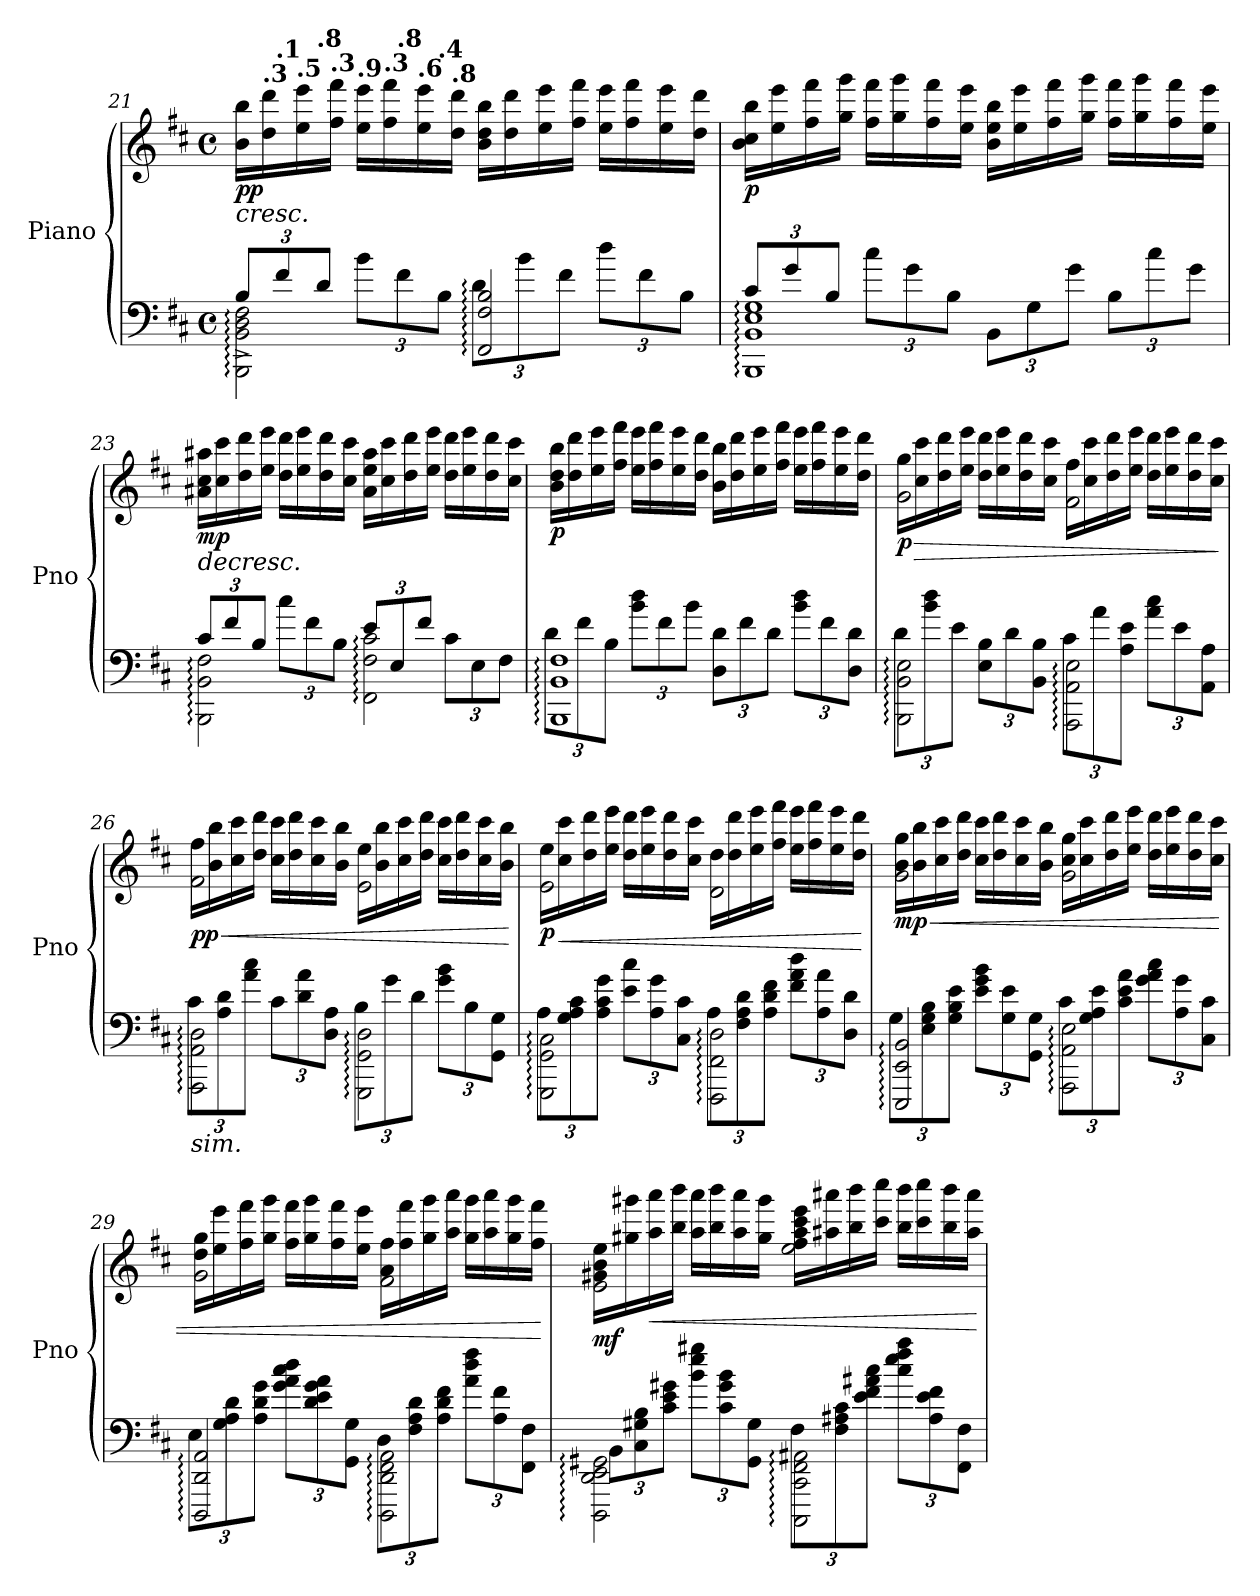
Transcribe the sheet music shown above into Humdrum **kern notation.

**kern	**kern	**dynam
*part1	*part1	*part1
*staff2	*staff1	*staff1/2
*I"Piano	*	*
*I'Pno	*	*
!!LO:PB:g=z
*clefF4	*clefG2	*
*k[f#c#]	*k[f#c#]	*
*D:	*D:	*
*M4/4	*M4/4	*
*met(c)	*met(c)	*
*MM30	*MM30	*
=21	=21	=21
*^	*	*
*	*Xbrackettup	*	*
!	!	!LO:TX:a:i:t=sempre legato	!
!	!	!	!LO:HP:b
!	!	!	!LO:DY:n=1:b
*	*	*^	*
*	*	*	*^	*
*	*	*	*	*^	*
*	*	*	*	*	*^	*
2BBB\: 2BB\: 2D\: 2F#\:	12B^/L	16b\ 16bb\LL	12ryy	6ryy	3ryy	3ryy	< pp
*	*	*MM38	*	*	*	*	*
!	!	!LO:TX:a:B:t=.3	!	!	!	!	!
.	.	16dd\ 16ddd\	.	.	.	.	.
*	*	*MM40	*	*	*	*	*
!	!	!	!LO:TX:a:B:t=.1	!	!	!	!
.	12f#/	.	3%2ryy	.	.	.	.
*	*	*MM42	*	*	*	*	*
!	!	!LO:TX:a:B:t=.5	!	!	!	!	!
.	.	16ee\ 16eee\	.	.	.	.	.
*	*	*MM44	*	*	*	*	*
!	!	!	!	!LO:TX:a:B:t=.8	!	!	!
.	12d/J	.	.	3%2ryy	.	.	.
*	*	*MM46	*	*	*	*	*
!	!	!LO:TX:a:B:t=.3	!	!	!	!	!
.	.	16ff#\ 16fff#\JJ	.	.	.	.	.
*	*	*MM48	*	*	*	*	*
!	!	!LO:TX:a:B:t=.9	!	!	!	!	!
.	12b\L	16ee\ 16eee\LL	.	.	.	.	.
*	*	*MM52	*	*	*	*	*
!	!	!LO:TX:a:B:t=.3	!	!	!	!	!
.	.	16ff#\ 16fff#\	.	.	.	.	.
*	*	*MM52	*	*	*	*	*
!	!	!	!	!	!LO:TX:a:B:t=.8	!	!
.	12f#\	.	.	.	3%2ryy	12ryy	.
*	*	*MM54	*	*	*	*	*
!	!	!LO:TX:a:B:t=.6	!	!	!	!	!
.	.	16ee\ 16eee\	.	.	.	.	.
*	*	*MM56	*	*	*	*	*
!	!	!	!	!	!	!LO:TX:a:B:t=.4	!
.	12B\J	.	.	.	.	3..ryy	.
*	*	*MM56	*	*	*	*	*
!	!	!LO:TX:a:B:t=.8	!	!	!	!	!
.	.	16dd\ 16ddd\JJ	.	.	.	.	.
*	*	*MM60	*	*	*	*	*
2FF#/: 2F#/: 2B/:	12d:\L	16b\ 16dd\ 16bb\LL	.	.	.	.	.
.	.	16dd\ 16ddd\	.	.	.	.	.
.	12b\	.	.	.	.	.	.
.	.	16ee\ 16eee\	.	.	.	.	.
.	12f#\J	.	.	.	.	.	.
.	.	16ff#\ 16fff#\JJ	.	.	.	.	.
.	12dd\L	16ee\ 16eee\LL	6.ryy	.	.	.	.
.	.	16ff#\ 16fff#\	.	.	.	.	.
.	12f#\	.	.	6ryy	.	.	.
.	.	16ee\ 16eee\	.	.	.	.	.
.	12B\J	.	.	.	.	.	.
.	.	16dd\ 16ddd\JJ	.	.	.	.	.
=22	=22	=22	=22	=22	=22	=22	=22
!	!	!	!	!	!	!	!LO:DY:b
*	*	*v	*v	*v	*v	*v	*
1BBB: 1BB: 1E: 1G:	12c#/L	16b\ 16cc#\ 16bb\LL	p
.	.	16ee\ 16eee\	.
.	12g/	.	.
.	.	16ff#\ 16fff#\	.
.	12B/J	.	.
.	.	16gg\ 16ggg\JJ	.
.	12cc#\L	16ff#\ 16fff#\LL	.
.	.	16gg\ 16ggg\	.
.	12g\	.	.
.	.	16ff#\ 16fff#\	.
.	12B\J	.	.
.	.	16ee\ 16eee\JJ	.
.	12BB\L	16b\ 16ee\ 16bb\LL	.
.	.	16ee\ 16eee\	.
.	12G\	.	.
.	.	16ff#\ 16fff#\	.
.	12g\J	.	.
.	.	16gg\ 16ggg\JJ	.
.	12B\L	16ff#\ 16fff#\LL	.
.	.	16gg\ 16ggg\	.
.	12cc#\	.	.
.	.	16ff#\ 16fff#\	.
.	12g\J	.	.
.	.	16ee\ 16eee\JJ	.
*v	*v	*	*
.	.	[
!!LO:LB:g=z
=23	=23	=23
*^	*	*
!	!	!	!LO:HP:b
!	!	!	!LO:DY:n=1:b
2BBB\: 2BB\: 2F#\:	12c#/L	16a#X\ 16cc#\ 16aa#X\LL	> mp
.	.	16cc#\ 16ccc#\	.
.	12f#/	.	.
.	.	16dd\ 16ddd\	.
.	12B/J	.	.
.	.	16ee\ 16eee\JJ	.
.	12cc#\L	16dd\ 16ddd\LL	.
.	.	16ee\ 16eee\	.
.	12f#\	.	.
.	.	16dd\ 16ddd\	.
.	12B\J	.	.
.	.	16cc#\ 16ccc#\JJ	.
2FF#\: 2F#\: 2c#\:	12e/L	16a#\ 16ee\ 16aa#\LL	.
.	.	16cc#\ 16ccc#\	.
.	12E/	.	.
.	.	16dd\ 16ddd\	.
.	12f#/J	.	.
.	.	16ee\ 16eee\JJ	.
.	12c#\L	16dd\ 16ddd\LL	.
.	.	16ee\ 16eee\	.
.	12E\	.	.
.	.	16dd\ 16ddd\	.
.	12F#\J	.	.
.	.	16cc#\ 16ccc#\JJ	.
=24	=24	=24	=24
!	!	!	!LO:DY:b
1BBB: 1BB: 1F#:	12d\L	16b\ 16dd\ 16bb\LL	p
.	.	16dd\ 16ddd\	]
.	12f#\	.	.
.	.	16ee\ 16eee\	.
.	12B\J	.	.
.	.	16ff#\ 16fff#\JJ	.
.	12b\ 12dd\L	16ee\ 16eee\LL	.
.	.	16ff#\ 16fff#\	.
.	12f#\	.	.
.	.	16ee\ 16eee\	.
.	12b\J	.	.
.	.	16dd\ 16ddd\JJ	.
.	12D\ 12d\L	16b\ 16bb\LL	.
.	.	16dd\ 16ddd\	.
.	12f#\	.	.
.	.	16ee\ 16eee\	.
.	12d\J	.	.
.	.	16ff#\ 16fff#\JJ	.
.	12b\ 12dd\L	16ee\ 16eee\LL	.
.	.	16ff#\ 16fff#\	.
.	12f#\	.	.
.	.	16ee\ 16eee\	.
.	12D\ 12d\J	.	.
.	.	16dd\ 16ddd\JJ	.
!!LO:LB:g=z
=25	=25	=25	=25
!	!	!LO:N:n=1:head=open	!LO:HP:b
!	!	!	!LO:DY:n=1:b
2BBB\: 2BB\: 2E\:	12d\L	16g\ 16gg\LL	> p
.	.	16cc#\ 16ccc#\	.
.	12b\ 12dd\	.	.
.	.	16dd\ 16ddd\	.
.	12e\J	.	.
.	.	16ee\ 16eee\JJ	.
.	12E\ 12B\L	16dd\ 16ddd\LL	.
.	.	16ee\ 16eee\	.
.	12d\	.	.
.	.	16dd\ 16ddd\	.
.	12BB\ 12B\J	.	.
.	.	16cc#\ 16ccc#\JJ	.
!	!	!LO:N:n=1:head=open	!
2AAA\: 2AA\: 2E\:	12c#\L	16f#\ 16ff#\LL	.
.	.	16cc#\ 16ccc#\	.
.	12a\	.	.
.	.	16dd\ 16ddd\	.
.	12A\ 12e\J	.	.
.	.	16ee\ 16eee\JJ	.
.	12a\ 12cc#\L	16dd\ 16ddd\LL	.
.	.	16ee\ 16eee\	.
.	12e\	.	.
.	.	16dd\ 16ddd\	.
.	12AA\ 12A\J	.	.
.	.	16cc#\ 16ccc#\JJ	.
*v	*v	*	*
.	.	]
=26	=26	=26
*^	*	*
!LO:TX:b:i:t=sim.	!	!	!
!	!	!LO:N:n=1:head=open	!LO:HP:b
!	!	!	!LO:DY:n=1:b
2AAA\: 2AA\: 2D\:	12c#\L	16f#\ 16ff#\LL	< pp
.	.	16b\ 16bb\	.
.	12A\ 12d\	.	.
.	.	16cc#\ 16ccc#\	.
.	12a\ 12cc#\J	.	.
.	.	16dd\ 16ddd\JJ	.
.	12c#\L	16cc#\ 16ccc#\LL	.
.	.	16dd\ 16ddd\	.
.	12d\ 12a\	.	.
.	.	16cc#\ 16ccc#\	.
.	12D\ 12A\J	.	.
.	.	16b\ 16bb\JJ	.
!	!	!LO:N:n=1:head=open	!
2GGG\: 2GG\: 2D\:	12B\L	16e\ 16ee\LL	.
.	.	16b\ 16bb\	.
.	12g\	.	.
.	.	16cc#\ 16ccc#\	.
.	12d\J	.	.
.	.	16dd\ 16ddd\JJ	.
.	12g\ 12b\L	16cc#\ 16ccc#\LL	.
.	.	16dd\ 16ddd\	.
.	12B\	.	.
.	.	16cc#\ 16ccc#\	.
.	12GG\ 12G\J	.	.
.	.	16b\ 16bb\JJ	.
*v	*v	*	*
.	.	[
!!LO:LB:g=z
=27	=27	=27
*^	*	*
!	!	!LO:N:n=1:head=open	!LO:DY:b
2GGG\: 2GG\: 2C#\:	12A\L	16e\ 16ee\LL	p
!	!	!	!LO:HP:b
.	.	16cc#\ 16ccc#\	<
.	12G\ 12A\ 12c#\	.	.
.	.	16dd\ 16ddd\	.
.	12A\ 12c#\ 12g\J	.	.
.	.	16ee\ 16eee\JJ	.
.	12e\ 12cc#\L	16dd\ 16ddd\LL	.
.	.	16ee\ 16eee\	.
.	12A\ 12g\	.	.
.	.	16dd\ 16ddd\	.
.	12C#\ 12c#\J	.	.
.	.	16cc#\ 16ccc#\JJ	.
!	!	!LO:N:n=1:head=open	!
2FFF#\: 2FF#\: 2D\:	12A\L	16d\ 16dd\LL	.
.	.	16dd\ 16ddd\	.
.	12F#\ 12A\ 12d\	.	.
.	.	16ee\ 16eee\	.
.	12A\ 12d\ 12f#\J	.	.
.	.	16ff#\ 16fff#\JJ	.
.	12f#\ 12a\ 12dd\L	16ee\ 16eee\LL	.
.	.	16ff#\ 16fff#\	.
.	12A\ 12a\	.	.
.	.	16ee\ 16eee\	.
.	12D\ 12d\J	.	.
.	.	16dd\ 16ddd\JJ	.
*v	*v	*	*
.	.	[
=28	=28	=28
*^	*	*
!	!	!LO:N:n=1:head=open	!LO:HP:b
!	!	!	!LO:DY:n=1:b
2EEE/: 2EE/: 2BB/:	12G\L	16g\ 16b\ 16gg\LL	< mp
.	.	16b\ 16bb\	.
.	12E\ 12G\ 12B\	.	.
.	.	16cc#\ 16ccc#\	.
.	12G\ 12B\ 12e\J	.	.
.	.	16dd\ 16ddd\JJ	.
.	12e\ 12g\ 12b\L	16cc#\ 16ccc#\LL	.
.	.	16dd\ 16ddd\	.
.	12G\ 12e\	.	.
.	.	16cc#\ 16ccc#\	.
.	12GG\ 12G\J	.	.
.	.	16b\ 16bb\JJ	.
!	!	!LO:N:n=1:head=open	!
2AAA\: 2AA\: 2E\:	12c#\L	16g\ 16cc#\ 16gg\LL	.
.	.	16cc#\ 16ccc#\	.
.	12G\ 12A\ 12e\	.	.
.	.	16dd\ 16ddd\	.
.	12c#\ 12e\ 12a\J	.	.
.	.	16ee\ 16eee\JJ	.
.	12g\ 12a\ 12cc#\L	16dd\ 16ddd\LL	.
.	.	16ee\ 16eee\	.
.	12A\ 12g\	.	.
.	.	16dd\ 16ddd\	.
.	12C#\ 12c#\J	.	.
.	.	16cc#\ 16ccc#\JJ	.
!!LO:PB:g=z
=29	=29	=29	=29
!	!	!LO:N:n=1:head=open	!
2DDD/: 2DD/: 2AA/:	12E\L	16g\ 16dd\ 16gg\LL	.
.	.	16ee\ 16eee\	.
.	12G\ 12A\ 12d\	.	.
.	.	16ff#\ 16fff#\	.
.	12A\ 12d\ 12g\J	.	.
.	.	16gg\ 16ggg\JJ	.
.	12g\ 12a\ 12cc#\ 12dd\L	16ff#\ 16fff#\LL	.
.	.	16gg\ 16ggg\	.
.	12d\ 12e\ 12g\ 12a\	.	.
.	.	16ff#\ 16fff#\	.
.	12GG\ 12G\J	.	.
.	.	16ee\ 16eee\JJ	.
!	!	!LO:N:n=1:head=open	!
2DDD\: 2DD\: 2FF#\: 2AA\:	12D\L	16f#\ 16a\ 16ff#\LL	.
.	.	16ff#\ 16fff#\	.
.	12F#\ 12A\ 12d\	.	.
.	.	16gg\ 16ggg\	.
.	12A\ 12d\ 12f#\J	.	.
.	.	16aa\ 16aaa\JJ	.
.	12a\ 12dd\ 12ff#\L	16gg\ 16ggg\LL	.
.	.	16aa\ 16aaa\	.
.	12A\ 12f#\	.	.
.	.	16gg\ 16ggg\	.
.	12FF#\ 12F#\J	.	.
.	.	16ff#\ 16fff#\JJ	.
*v	*v	*	*
.	.	[
=30	=30	=30
*^	*	*
!	!	!LO:N:n=1:head=open	!LO:DY:b
2DDD\: 2DD\: 2EE\: 2GG#X\:	12BB\L	16e\ 16g#X\ 16b\ 16ee\LL	mf
.	.	16gg#X\ 16ggg#X\	.
.	12C#\ 12G#X\ 12B\	.	.
!	!	!	!LO:HP:b
.	.	16aa\ 16aaa\	<
.	12c#\ 12e\ 12g#X\J	.	.
.	.	16bb\ 16bbb\JJ	.
.	12b\ 12ee\ 12gg#X\L	16aa\ 16aaa\LL	.
.	.	16bb\ 16bbb\	.
.	12c#\ 12g#\ 12b\	.	.
.	.	16aa\ 16aaa\	.
.	12GG#\ 12G#\J	.	.
.	.	16gg#\ 16ggg#\JJ	.
!	!	!LO:N:n=1:head=open	!
2CCC#\: 2CC#\: 2FF#\: 2AA#X\:	12F#\L	16ee\ 16ff#\ 16aa\ 16ccc#\ 16eee\LL	.
.	.	16aa#X\ 16aaa#X\	.
.	12F#\ 12A#X\ 12c#\	.	.
.	.	16bb\ 16bbb\	.
.	12e\ 12f#\ 12a#X\ 12cc#\J	.	.
.	.	16ccc#\ 16cccc#\JJ	.
.	12cc#\ 12ee\ 12ff#\ 12aa\L	16bb\ 16bbb\LL	.
.	.	16ccc#\ 16cccc#\	.
.	12A#\ 12e\ 12f#\	.	.
.	.	16bb\ 16bbb\	.
.	12FF#\ 12F#\J	.	.
.	.	16aa#\ 16aaa#\JJ	.
*v	*v	*	*
.	.	[
=	=	=
*-	*-	*-
